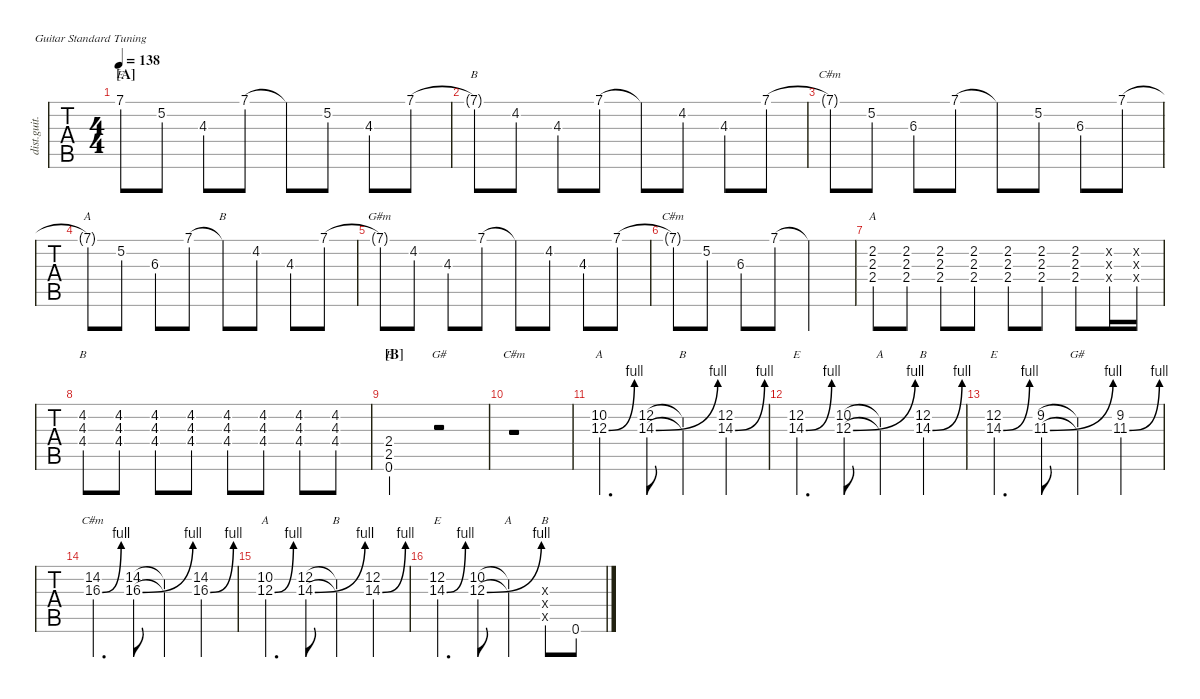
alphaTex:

\defaultSystemsLayout 4
\hideDynamics
\bracketExtendMode nobrackets
\track ("Distortion Guitar" "dist.guit.") {defaultSystemsLayout 4 instrument distortionguitar}
\staff {tabs}
\tuning (E4 B3 G3 D3 A2 E2)
\chord ("B" x x x x x x)
\chord ("E" x x x 2 2 0) {showdiagram false showfingering false barre 2}
\chord ("C#m" x x x x x x)
\chord ("B" 7 x x x x x) {firstfret 7 showdiagram false showfingering false}
\chord ("G#m" 7 x x x x x) {firstfret 7 showdiagram false showfingering false}
\chord ("C#m" 7 x x x x x) {firstfret 7 showdiagram false showfingering false}
\chord ("A" 7 x x x x x) {firstfret 7 showdiagram false showfingering false}
\chord ("A" x 2 2 2 x x) {showdiagram false showfingering false barre (2 2)}
\chord ("B" x 4 4 4 x x) {showdiagram false showfingering false barre (4 4)}
\chord ("E" 7 x x x x x) {firstfret 7 showdiagram false showfingering false}
\chord ("G#" x x x x x x)
\chord ("A" x 10 12 x x x) {firstfret 10 showdiagram false showfingering false}
\chord ("B" x 12 14 x x x) {firstfret 12 showdiagram false showfingering false}
\chord ("E" x 12 14 x x x) {firstfret 12 showdiagram false showfingering false}
\chord ("G#" x 9 11 x x x) {firstfret 9 showdiagram false showfingering false}
\chord ("C#m" x 14 16 x x x) {firstfret 14 showdiagram false showfingering false}
\ts (4 4)
\section ("A" "")
\tempo 138
\clef g2
\ks c
7.1{t}.8{ch "E" dy mf} 5.2.8 4.3.8 7.1.8 7.1{t}.8 5.2.8 4.3.8 7.1.8 |
7.1{t}.8{ch "B"} 4.2{acc #}.8 4.3.8 7.1.8 7.1{t}.8 4.2{acc #}.8 4.3.8 7.1.8 |
7.1{t}.8{ch "C#m"} 5.2.8 6.3{acc #}.8 7.1.8 7.1{t}.8 5.2.8 6.3{acc #}.8 7.1.8 |
7.1{t}.8{ch "A"} 5.2.8 6.3{acc #}.8 7.1.8 7.1{t}.8{ch "B"} 4.2{acc #}.8 4.3.8 7.1.8 |
7.1{t}.8{ch "G#m"} 4.2{acc #}.8 4.3.8 7.1.8 7.1{t}.8 4.2{acc #}.8 4.3.8 7.1.8 |
7.1{t}.8{ch "C#m"} 5.2.8 6.3{acc #}.8 7.1.8 7.1{t}.2 |
(2.2{acc #} 2.3 2.4).8{ch "A" instrument distortionguitar} (2.2{acc #} 2.3 2.4).8 (2.2{acc #} 2.3 2.4).8 (2.2{acc #} 2.3 2.4).8 (2.2{acc #} 2.3 2.4).8 (2.2{acc #} 2.3 2.4).8 (2.2{acc #} 2.3 2.4).8 (0.4{x} 0.3{x} 0.2{x}).16 (0.2{x} 0.3{x} 0.4{x}).16 |
(4.2{acc #} 4.3 4.4{acc #}).8{ch "B"} (4.2{acc #} 4.3 4.4{acc #}).8 (4.2{acc #} 4.3 4.4{acc #}).8 (4.2{acc #} 4.3 4.4{acc #}).8 (4.2{acc #} 4.3 4.4{acc #}).8 (4.2{acc #} 4.3 4.4{acc #}).8 (4.2{acc #} 4.3 4.4{acc #}).8 (4.2{acc #} 4.3 4.4{acc #}).8 |
\section ("B" "")
(2.4 2.5 0.6).2{ch "E"} r.2{ch "G#"} |
r.1{ch "C#m"} |
(10.2 12.3{be (bend 0 0 15 4)}).4{d ch "A"} (14.3{be (bend 0 0 15 4)} 12.2).8 (14.3{t} 12.2{t}).4{ch "B"} (14.3{be (bend 0 0 15 4)} 12.2).4 |
(12.2 14.3{be (bend 0 0 15 4)}).4{d ch "E"} (12.3{be (bend 0 0 15 4)} 10.2).8 (12.3{t} 10.2{t}).4{ch "A"} (14.3{be (bend 0 0 15 4)} 12.2).4{ch "B"} |
(12.2 14.3{be (bend 0 0 15 4)}).4{d ch "E"} (11.3{be (bend 0 0 15 4) acc #} 9.2{acc #}).8 (11.3{t} 9.2{t acc #}).4{ch "G#"} (11.3{be (bend 0 0 15 4) acc #} 9.2{acc #}).4 |
(14.2{acc #} 16.3{be (bend 0 0 15 4)}).4{d ch "C#m"} (16.3{be (bend 0 0 15 4)} 14.2{acc #}).8 (16.3{t} 14.2{t acc #}).4 (16.3{be (bend 0 0 15 4)} 14.2{acc #}).4 |
(10.2 12.3{be (bend 0 0 15 4)}).4{d ch "A"} (14.3{be (bend 0 0 15 4)} 12.2).8 (14.3{t} 12.2{t}).4{ch "B"} (14.3{be (bend 0 0 15 4)} 12.2).4 |
(12.2 14.3{be (bend 0 0 15 4)}).4{d ch "E"} (12.3{be (bend 0 0 15 4)} 10.2).8 (12.3{t} 10.2{t}).4{ch "A"} (0.3{x} 0.4{x} 0.5{x}).8{ch "B"} 0.6.8
